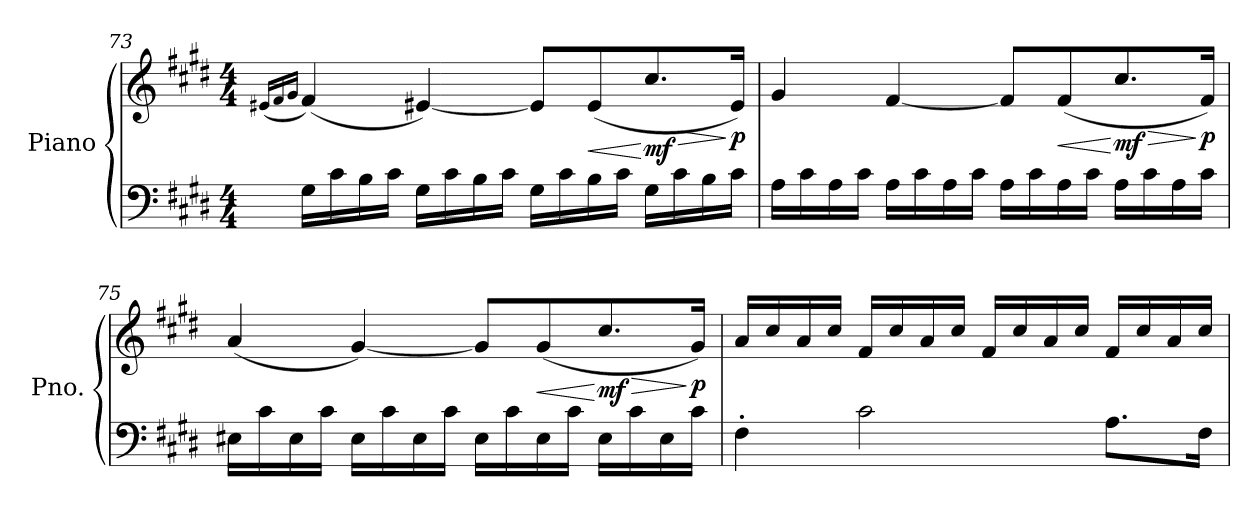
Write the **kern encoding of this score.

**kern	**kern	**dynam
*part1	*part1	*part1
*staff2	*staff1	*staff1/2
*I"Piano	*	*
*I'Pno.	*	*
*clefF4	*clefG2	*
*k[f#c#g#d#]	*k[f#c#g#d#]	*
*M4/4	*M4/4	*
=73	=73	=73
.	(<16qe#X/LL	.
.	16qf#/	.
.	16qg#/JJ	.
16G#>\LL	(<4f#/)	.
16c#\	.	.
16B\	.	.
16c#\JJ	.	.
16G#\LL	[4e#X/)	.
16c#\	.	.
16B\	.	.
16c#\JJ	.	.
16G#\LL	8e#/L]	.
16c#\	.	.
!	!	!LO:HP:b
16B\	(<8e#/	<
16c#\JJ	.	.
!	!	!LO:HP:n=1:b
!	!	!LO:DY:n=1:b
16G#\LL	8.cc#/	[ > mf
16c#\	.	.
16B\	.	.
!	!	!LO:DY:n=2:b
16c#\JJ	16e#/Jk)	] p
=74	=74	=74
16A>\LL	4g#/	.
16c#\	.	.
16A\	.	.
16c#\JJ	.	.
16A\LL	[4f#/	.
16c#\	.	.
16A\	.	.
16c#\JJ	.	.
16A\LL	8f#/L]	.
16c#\	.	.
!	!	!LO:HP:b
16A\	(<8f#/	<
16c#\JJ	.	.
!	!	!LO:HP:n=1:b
!	!	!LO:DY:n=1:b
16A\LL	8.cc#/	[ > mf
16c#\	.	.
16A\	.	.
!	!	!LO:DY:n=2:b
16c#\JJ	16f#/Jk)	] p
!!LO:LB:g=z
=75	=75	=75
16E#X>\LL	(<4a/	.
16c#\	.	.
16E#\	.	.
16c#\JJ	.	.
16E#\LL	[4g#/)	.
16c#\	.	.
16E#\	.	.
16c#\JJ	.	.
16E#\LL	8g#/L]	.
16c#\	.	.
!	!	!LO:HP:b
16E#\	(<8g#/	<
16c#\JJ	.	.
!	!	!LO:HP:n=1:b
!	!	!LO:DY:n=1:b
16E#\LL	8.cc#/	[ > mf
16c#\	.	.
16E#\	.	.
!	!	!LO:DY:n=2:b
16c#\JJ	16g#/Jk)	] p
=76	=76	=76
4F#'\	16a/LL	.
.	16cc#/	.
.	16a/	.
.	16cc#/JJ	.
2c#\	16f#/LL	.
.	16cc#/	.
.	16a/	.
.	16cc#/JJ	.
.	16f#/LL	.
.	16cc#/	.
.	16a/	.
.	16cc#/JJ	.
8.A\L	16f#/LL	.
.	16cc#/	.
.	16a/	.
16F#\Jk	16cc#/JJ	.
=	=	=
*-	*-	*-
